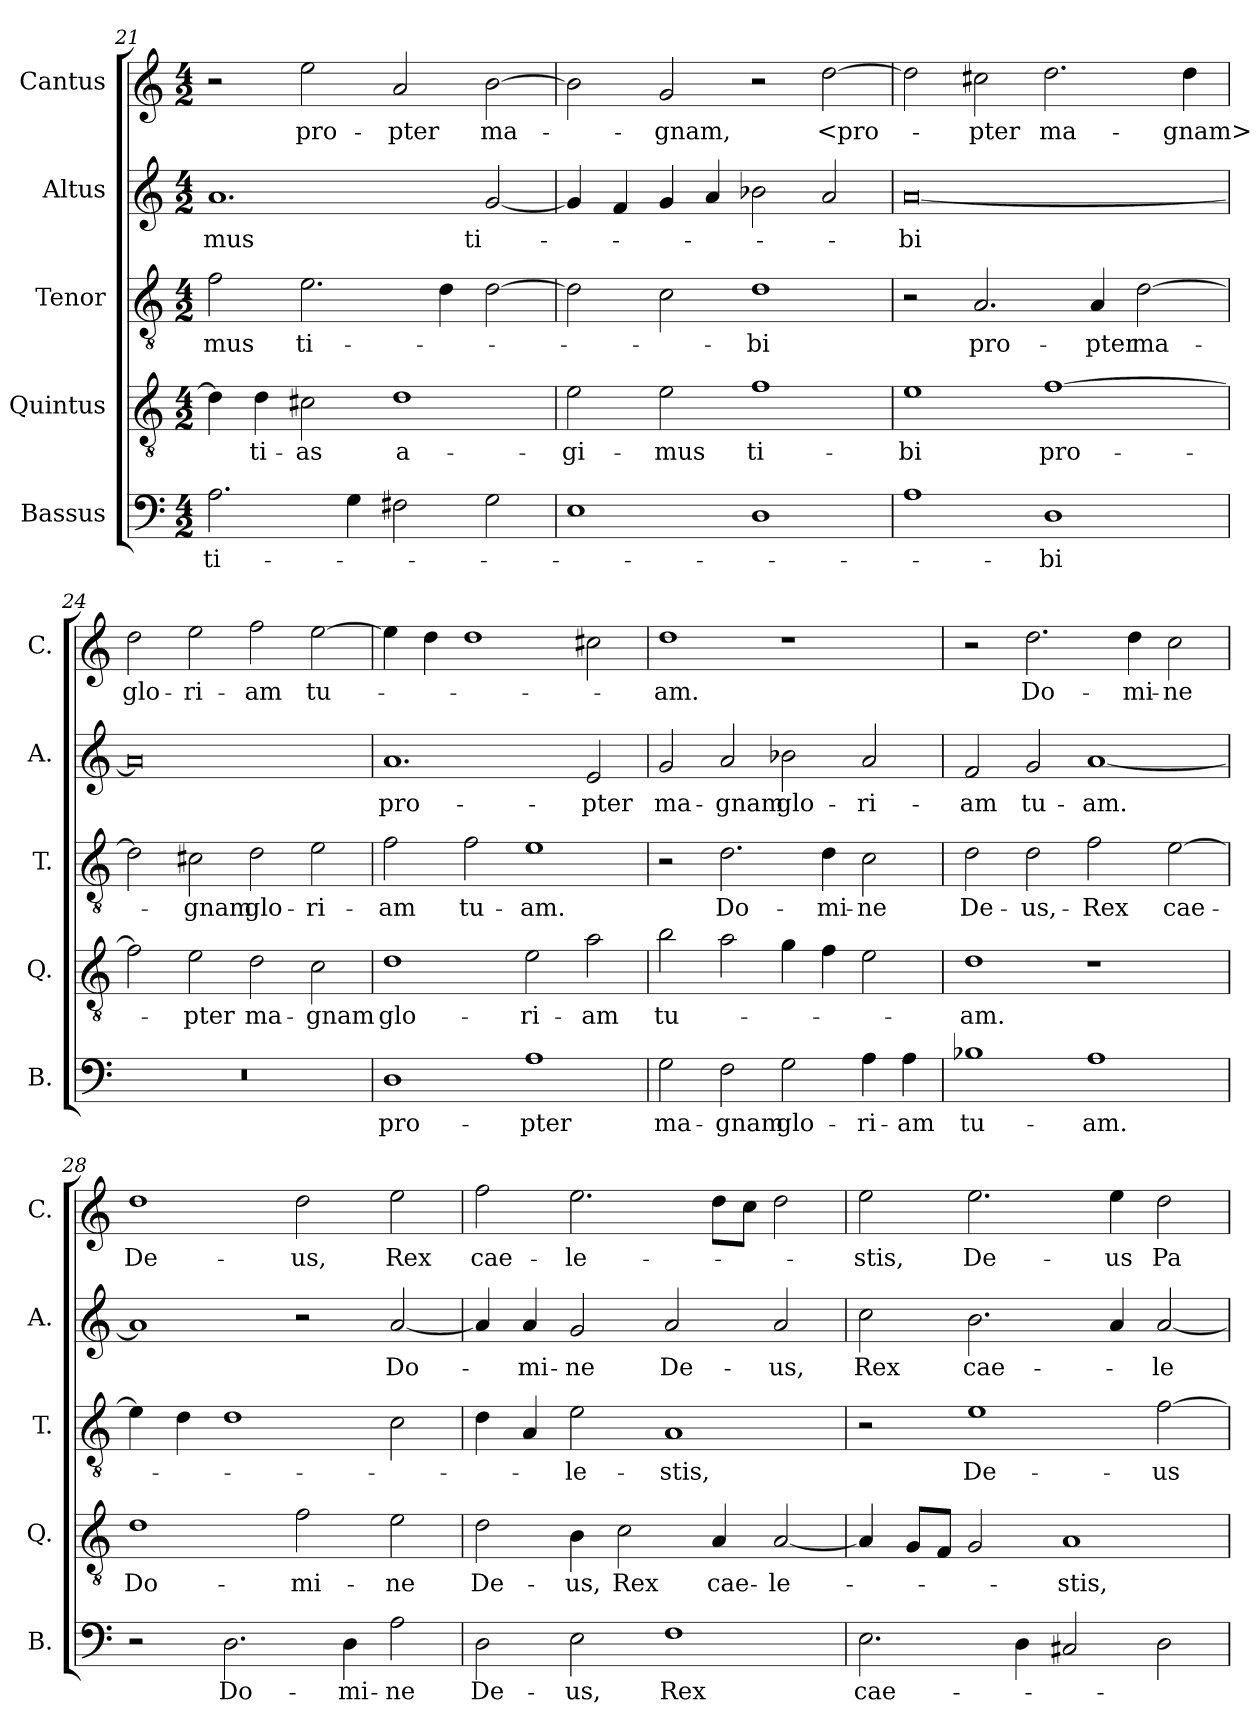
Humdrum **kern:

**kern	**text	**kern	**text	**kern	**text	**kern	**text	**kern	**text
*part5	*part5	*part4	*part4	*part3	*part3	*part2	*part2	*part1	*part1
*staff5	*staff5	*staff4	*staff4	*staff3	*staff3	*staff2	*staff2	*staff1	*staff1
*I"Bassus	*	*I"Quintus	*	*I"Tenor	*	*I"Altus	*	*I"Cantus	*
*I'B.	*	*I'Q.	*	*I'T.	*	*I'A.	*	*I'C.	*
*clefF4	*	*clefGv2	*	*clefGv2	*	*clefG2	*	*clefG2	*
*	*	*ITrd7c12	*	*ITrd7c12	*	*	*	*	*
*k[]	*	*k[]	*	*k[]	*	*k[]	*	*k[]	*
*C:	*	*C:	*	*C:	*	*C:	*	*C:	*
*M4/2	*	*M4/2	*	*M4/2	*	*M4/2	*	*M4/2	*
=21	=21	=21	=21	=21	=21	=21	=21	=21	=21
2.A\	ti-	4D\]	.	2F\	-mus	1.a/	-mus	2r	.
.	.	4D\	-ti-	.	.	.	.	.	.
.	.	2C#\	-as	2.E\	ti-	.	.	2ee\	pro-
4G\	.	.	.	.	.	.	.	.	.
2F#X\	.	1D\	a-	.	.	.	.	2a/	-pter
.	.	.	.	4D\	.	.	.	.	.
2G\	.	.	.	[2D\	.	[2g/	ti-	[2b\	ma-
=22	=22	=22	=22	=22	=22	=22	=22	=22	=22
1E\	.	2E\	-gi-	2D\]	.	4g/]	.	2b\]	.
.	.	.	.	.	.	4f/	.	.	.
.	.	2E\	-mus	2C\	.	4g/	.	2g/	-gnam,
.	.	.	.	.	.	4a/	.	.	.
1D\	.	1F\	ti-	1D\	-bi	2b-X\	.	2r	.
.	.	.	.	.	.	2a/	.	[2dd\	<pro-
=23	=23	=23	=23	=23	=23	=23	=23	=23	=23
1A\	.	1E\	-bi	2r	.	[0a/	-bi	2dd\]	.
.	.	.	.	2.AA/	pro-	.	.	2cc#\	-pter
1D\	-bi	[1F\	pro-	.	.	.	.	2.dd\	ma-
.	.	.	.	4AA/	-pter	.	.	.	.
.	.	.	.	[2D\	ma-	.	.	.	.
.	.	.	.	.	.	.	.	4dd\	-gnam>
=24	=24	=24	=24	=24	=24	=24	=24	=24	=24
0r	.	2F\]	.	2D\]	.	0a/]	.	2dd\	glo-
.	.	2E\	-pter	2C#\	-gnam	.	.	2ee\	-ri-
.	.	2D\	ma-	2D\	glo-	.	.	2ff\	-am
.	.	2C\	-gnam	2E\	-ri-	.	.	[2ee\	tu-
=25	=25	=25	=25	=25	=25	=25	=25	=25	=25
1D\	pro-	1D\	glo-	2F\	-am	1.a/	pro-	4ee\]	.
.	.	.	.	.	.	.	.	4dd\	.
.	.	.	.	2F\	tu-	.	.	1dd\	.
1A\	-pter	2E\	-ri-	1E\	-am.	.	.	.	.
.	.	2A\	-am	.	.	2e/	-pter	2cc#\	.
=26	=26	=26	=26	=26	=26	=26	=26	=26	=26
2G\	ma-	2B\	tu-	2r	.	2g/	ma-	1dd\	-am.
2F\	-gnam	2A\	.	2.D\	Do-	2a/	-gnam	.	.
2G\	glo-	4G\	.	.	.	2b-X\	glo-	1r	.
.	.	4F\	.	4D\	-mi-	.	.	.	.
4A\	-ri-	2E\	.	2C\	-ne	2a/	-ri-	.	.
4A\	-am	.	.	.	.	.	.	.	.
=27	=27	=27	=27	=27	=27	=27	=27	=27	=27
1B-\	tu-	1D\	-am.	2D\	De-	2f/	-am	2r	.
.	.	.	.	2D\	-us,-	2g/	tu-	2.dd\	Do-
1A\	-am.	1r	.	2F\	-Rex	[1a/	-am.	.	.
.	.	.	.	.	.	.	.	4dd\	-mi-
.	.	.	.	[2E\	cae-	.	.	2cc\	-ne
=28	=28	=28	=28	=28	=28	=28	=28	=28	=28
2r	.	1D\	Do-	4E\]	.	1a/]	.	1dd\	De-
.	.	.	.	4D\	.	.	.	.	.
2.D\	Do-	.	.	1D\	.	.	.	.	.
.	.	2F\	-mi-	.	.	2r	.	2dd\	-us,
4D\	-mi-	.	.	.	.	.	.	.	.
2A\	-ne	2E\	-ne	2C\	.	[2a/	Do-	2ee\	Rex
=29	=29	=29	=29	=29	=29	=29	=29	=29	=29
2D\	De-	2D\	De-	4D\	.	4a/]	.	2ff\	cae-
.	.	.	.	4AA/	.	4a/	-mi-	.	.
2E\	-us,	4BB\	-us,	2E\	-le-	2g/	-ne	2.ee\	-le-
.	.	2C\	Rex	.	.	.	.	.	.
1F\	Rex	.	.	1AA/	-stis,	2a/	De-	.	.
.	.	4AA/	cae-	.	.	.	.	8dd\L	.
.	.	.	.	.	.	.	.	8cc\J	.
.	.	[2AA/	-le-	.	.	2a/	-us,	2dd\	.
=30	=30	=30	=30	=30	=30	=30	=30	=30	=30
2.E\	cae-	4AA/]	.	2r	.	2cc\	Rex	2ee\	-stis,
.	.	8GG/L	.	.	.	.	.	.	.
.	.	8FF/J	.	.	.	.	.	.	.
.	.	2GG/	.	1E\	De-	2.b\	cae-	2.ee\	De-
4D\	.	.	.	.	.	.	.	.	.
2C#X/	.	1AA/	-stis,	.	.	.	.	.	.
.	.	.	.	.	.	4a/	.	4ee\	-us
2D\	.	.	.	[2F\	-us	[2a/	-le-	2dd\	Pa-
=	=	=	=	=	=	=	=	=	=
*-	*-	*-	*-	*-	*-	*-	*-	*-	*-
